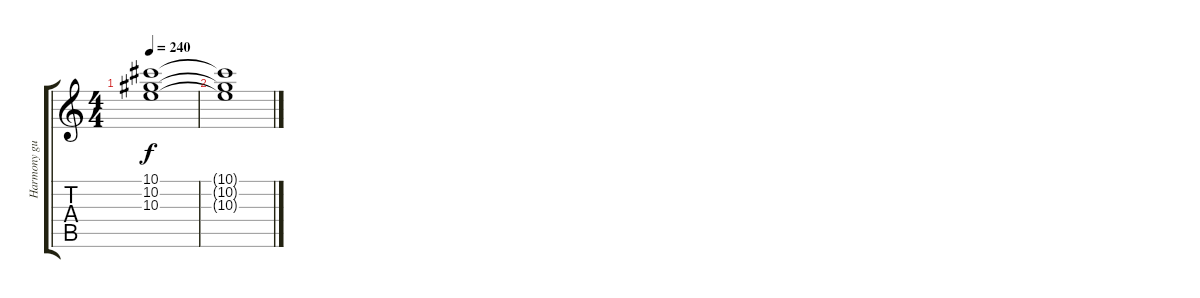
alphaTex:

\track ("Harmony guitar" "Harmony gu") {instrument distortionguitar}
\staff {score tabs}
\tuning (Eb4 Bb3 Gb3 Db3 Ab2 Eb2) {hide}
\ts (4 4)
\tempo 240
\clef g2
\ks c
(10.1{t} 10.2{t} 10.3{t}).1{dy f} |
(10.1{t} 10.2{t} 10.3{t}).1
